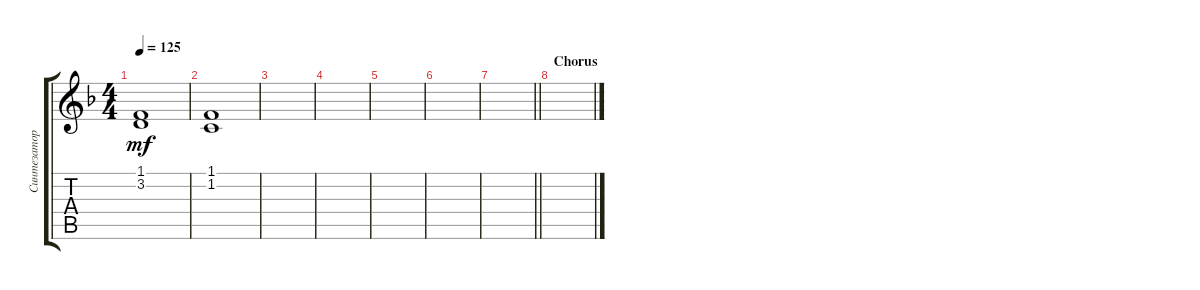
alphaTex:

\track ("Синтезатор" "Синтезатор") {instrument synthstrings1}
\staff {score tabs}
\tuning (E4 B3 G3 D3 A2 E2) {hide}
\ts (4 4)
\tempo 125
\clef g2
\ks dminor
(1.1 3.2).1{dy mf} |
(1.1 1.2).1 |
|
|
|
|
\barLineRight lightlight
|
\section ("" "Chorus")
